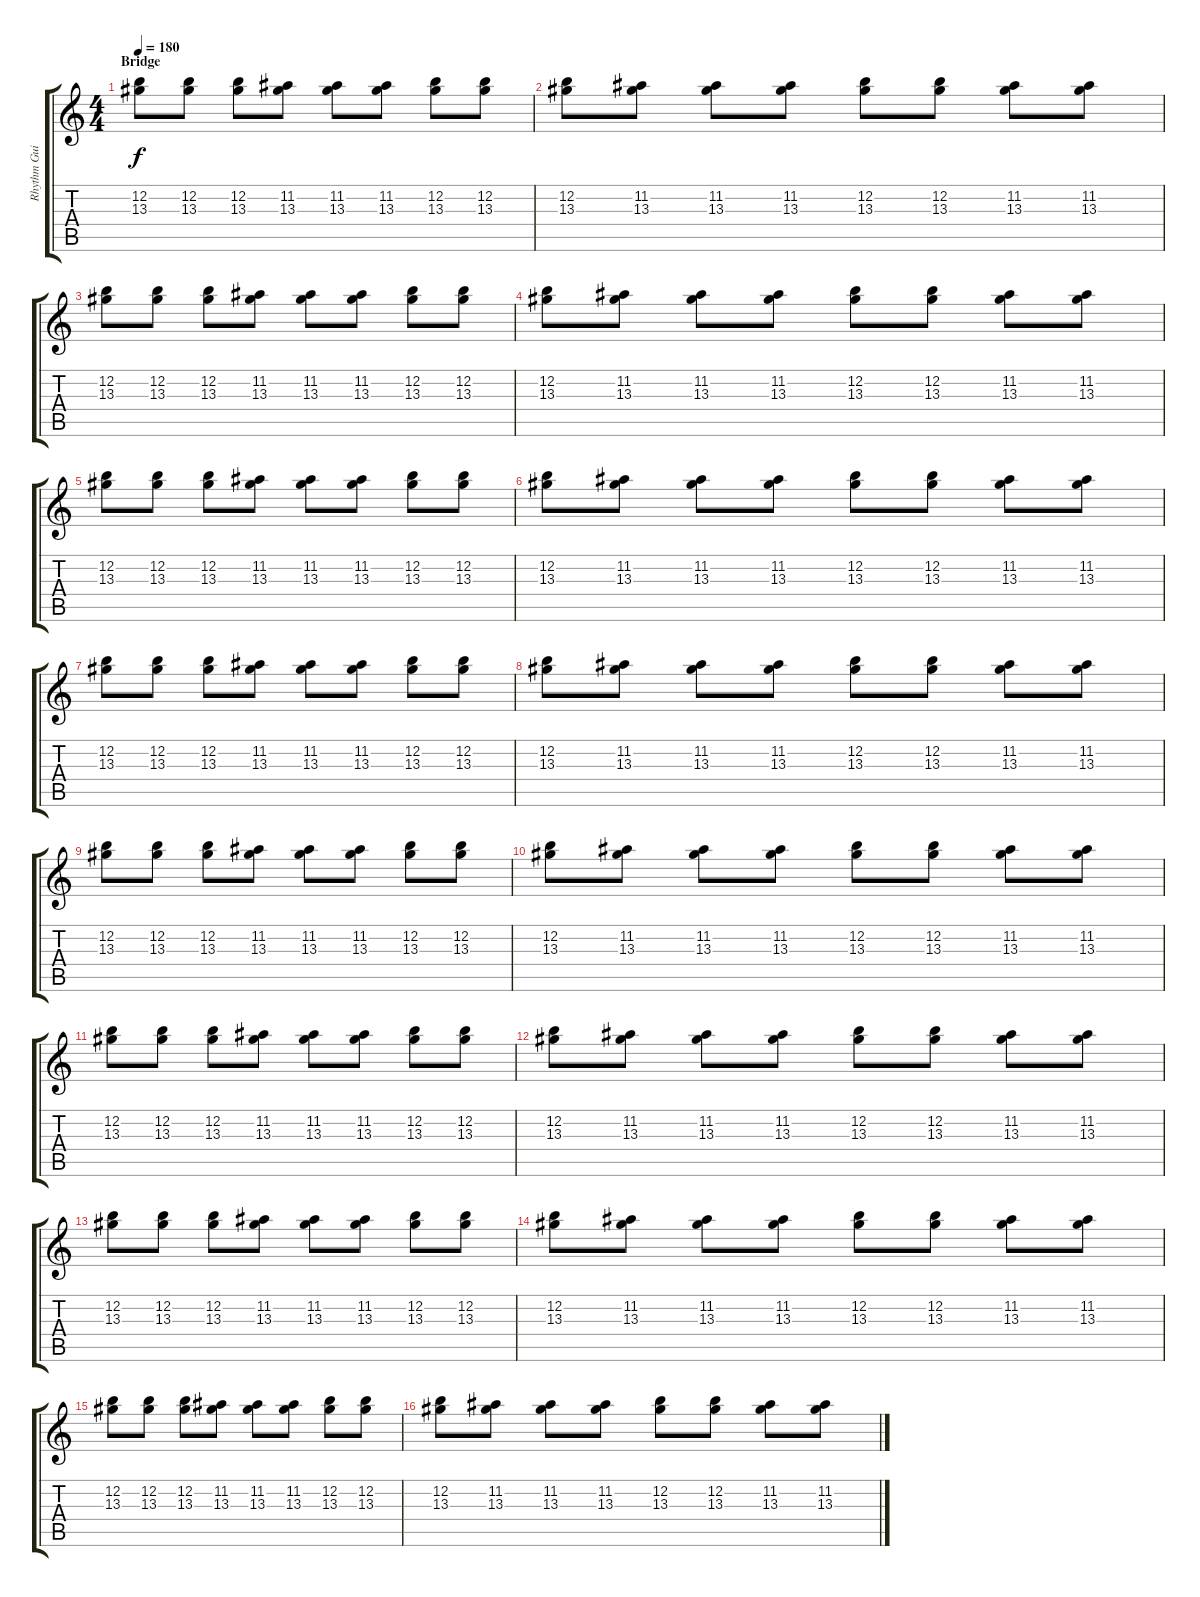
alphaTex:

\track ("Rhythm Guitar" "Rhythm Gui") {instrument distortionguitar}
\staff {score tabs}
\tuning (E4 B3 G3 D3 A2 E2) {hide}
\ts (4 4)
\section ("" "Bridge")
\tempo 180
\clef g2
\ks c
(12.2 13.3).8{dy f} (12.2 13.3).8 (12.2 13.3).8 (11.2 13.3).8 (11.2 13.3).8 (11.2 13.3).8 (12.2 13.3).8 (12.2 13.3).8 |
(12.2 13.3).8 (11.2 13.3).8 (11.2 13.3).8 (11.2 13.3).8 (12.2 13.3).8 (12.2 13.3).8 (11.2 13.3).8 (11.2 13.3).8 |
(12.2 13.3).8 (12.2 13.3).8 (12.2 13.3).8 (11.2 13.3).8 (11.2 13.3).8 (11.2 13.3).8 (12.2 13.3).8 (12.2 13.3).8 |
(12.2 13.3).8 (11.2 13.3).8 (11.2 13.3).8 (11.2 13.3).8 (12.2 13.3).8 (12.2 13.3).8 (11.2 13.3).8 (11.2 13.3).8 |
(12.2 13.3).8 (12.2 13.3).8 (12.2 13.3).8 (11.2 13.3).8 (11.2 13.3).8 (11.2 13.3).8 (12.2 13.3).8 (12.2 13.3).8 |
(12.2 13.3).8 (11.2 13.3).8 (11.2 13.3).8 (11.2 13.3).8 (12.2 13.3).8 (12.2 13.3).8 (11.2 13.3).8 (11.2 13.3).8 |
(12.2 13.3).8 (12.2 13.3).8 (12.2 13.3).8 (11.2 13.3).8 (11.2 13.3).8 (11.2 13.3).8 (12.2 13.3).8 (12.2 13.3).8 |
(12.2 13.3).8 (11.2 13.3).8 (11.2 13.3).8 (11.2 13.3).8 (12.2 13.3).8 (12.2 13.3).8 (11.2 13.3).8 (11.2 13.3).8 |
(12.2 13.3).8 (12.2 13.3).8 (12.2 13.3).8 (11.2 13.3).8 (11.2 13.3).8 (11.2 13.3).8 (12.2 13.3).8 (12.2 13.3).8 |
(12.2 13.3).8 (11.2 13.3).8 (11.2 13.3).8 (11.2 13.3).8 (12.2 13.3).8 (12.2 13.3).8 (11.2 13.3).8 (11.2 13.3).8 |
(12.2 13.3).8 (12.2 13.3).8 (12.2 13.3).8 (11.2 13.3).8 (11.2 13.3).8 (11.2 13.3).8 (12.2 13.3).8 (12.2 13.3).8 |
(12.2 13.3).8 (11.2 13.3).8 (11.2 13.3).8 (11.2 13.3).8 (12.2 13.3).8 (12.2 13.3).8 (11.2 13.3).8 (11.2 13.3).8 |
(12.2 13.3).8 (12.2 13.3).8 (12.2 13.3).8 (11.2 13.3).8 (11.2 13.3).8 (11.2 13.3).8 (12.2 13.3).8 (12.2 13.3).8 |
(12.2 13.3).8 (11.2 13.3).8 (11.2 13.3).8 (11.2 13.3).8 (12.2 13.3).8 (12.2 13.3).8 (11.2 13.3).8 (11.2 13.3).8 |
(12.2 13.3).8 (12.2 13.3).8 (12.2 13.3).8 (11.2 13.3).8 (11.2 13.3).8 (11.2 13.3).8 (12.2 13.3).8 (12.2 13.3).8 |
(12.2 13.3).8 (11.2 13.3).8 (11.2 13.3).8 (11.2 13.3).8 (12.2 13.3).8 (12.2 13.3).8 (11.2 13.3).8 (11.2 13.3).8
